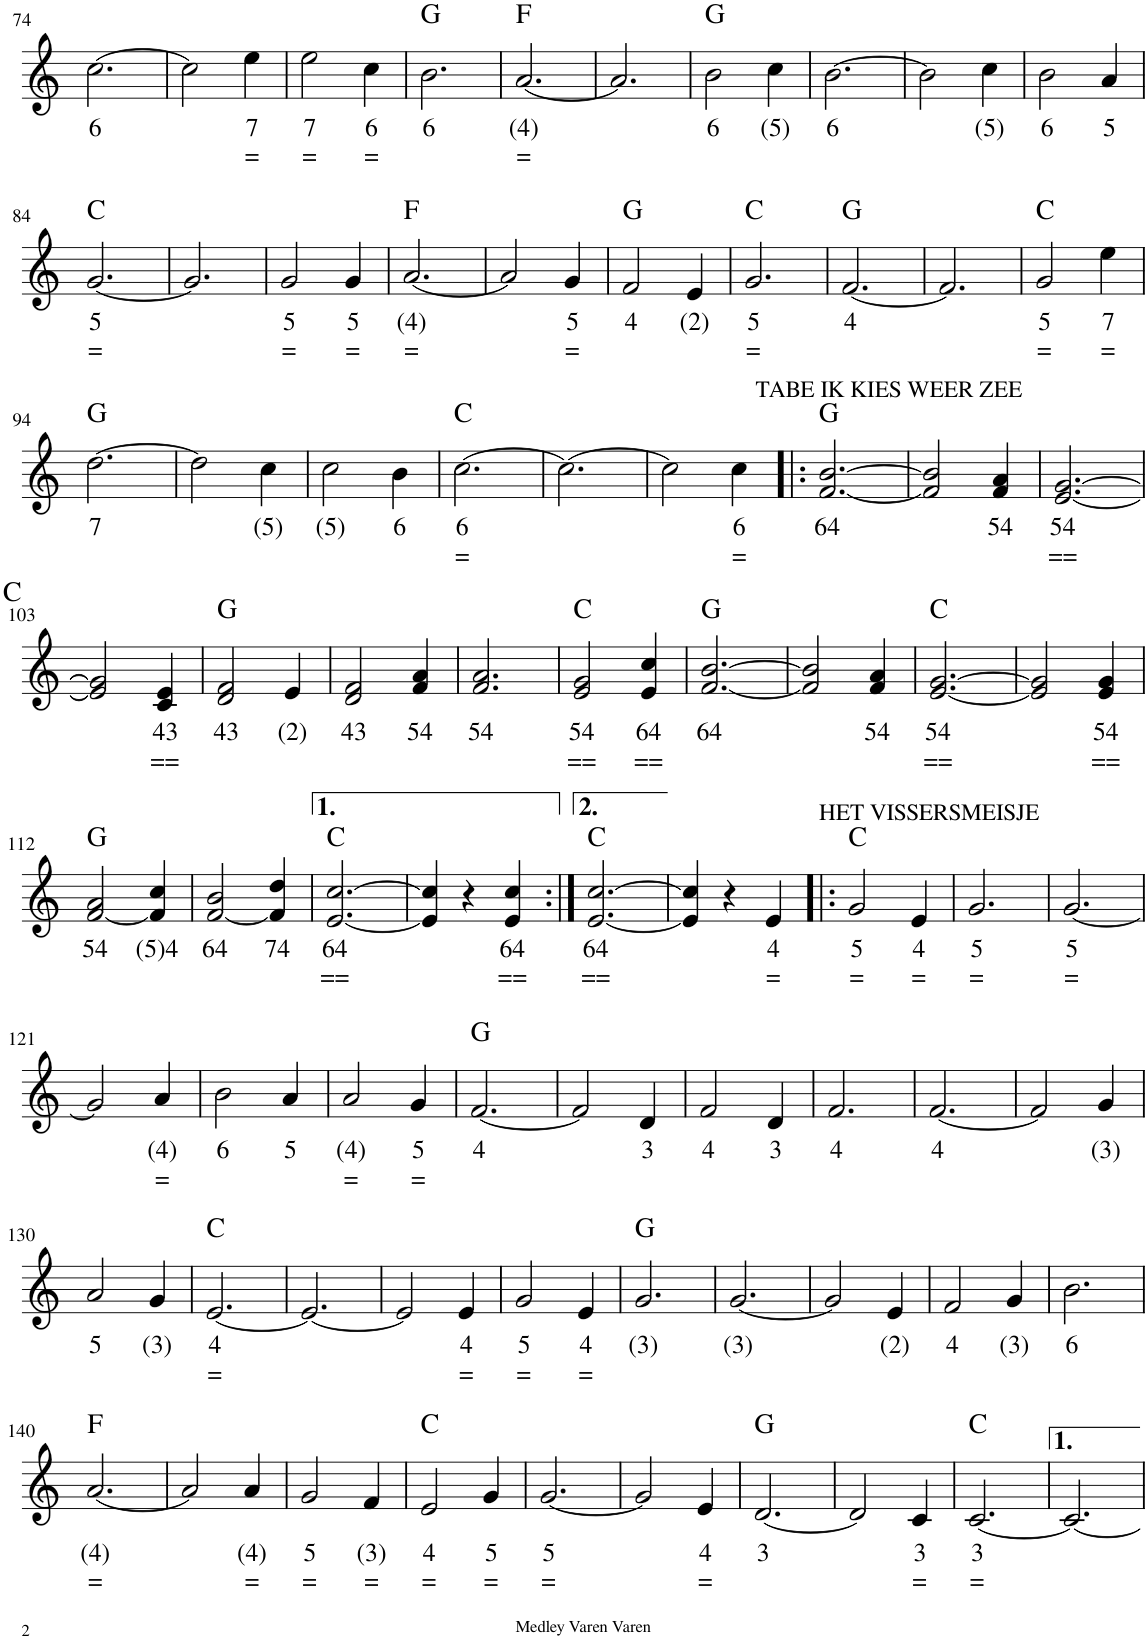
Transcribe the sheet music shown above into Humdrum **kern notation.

**kern	**text	**text	**harte
*part1	*part1	*part1	*part1
*staff1	*staff1	*staff1	*
*I"Stem	*	*	*
!!LO:PB:g=z
*clefG2	*	*	*
*k[]	*	*	*
*M3/4	*	*	*
=74	=74	=74	=74
!	!LO:LY:b	!	!
[2.cc\	6	.	.
=75	=75	=75	=75
2cc\]	.	.	.
!	!LO:LY:b	!LO:LY:b	!
4ee\	7	=	.
=76	=76	=76	=76
!	!LO:LY:b	!LO:LY:b	!
2ee\	7	=	.
!	!LO:LY:b	!LO:LY:b	!
4cc\	6	=	.
=77	=77	=77	=77
!	!LO:LY:b	!	!
2.b\	6	.	G:maj
=78	=78	=78	=78
!	!LO:LY:b	!LO:LY:b	!
[2.a/	(4)	=	F:maj
=79	=79	=79	=79
2.a/]	.	.	.
=80	=80	=80	=80
!	!LO:LY:b	!	!
2b\	6	.	G:maj
!	!LO:LY:b	!	!
4cc\	(5)	.	.
=81	=81	=81	=81
!	!LO:LY:b	!	!
[2.b\	6	.	.
=82	=82	=82	=82
2b\]	.	.	.
!	!LO:LY:b	!	!
4cc\	(5)	.	.
=83	=83	=83	=83
!	!LO:LY:b	!	!
2b\	6	.	.
!	!LO:LY:b	!	!
4a/	5	.	.
!!LO:LB:g=z
=84	=84	=84	=84
!	!LO:LY:b	!LO:LY:b	!
[2.g/	5	=	C:maj
=85	=85	=85	=85
2.g/]	.	.	.
=86	=86	=86	=86
!	!LO:LY:b	!LO:LY:b	!
2g/	5	=	.
!	!LO:LY:b	!LO:LY:b	!
4g/	5	=	.
=87	=87	=87	=87
!	!LO:LY:b	!LO:LY:b	!
[2.a/	(4)	=	F:maj
=88	=88	=88	=88
2a/]	.	.	.
!	!LO:LY:b	!LO:LY:b	!
4g/	5	=	.
=89	=89	=89	=89
!	!LO:LY:b	!	!
2f/	4	.	G:maj
!	!LO:LY:b	!	!
4e/	(2)	.	.
=90	=90	=90	=90
!	!LO:LY:b	!LO:LY:b	!
2.g/	5	=	C:maj
=91	=91	=91	=91
!	!LO:LY:b	!	!
[2.f/	4	.	G:maj
=92	=92	=92	=92
2.f/]	.	.	.
=93	=93	=93	=93
!	!LO:LY:b	!LO:LY:b	!
2g/	5	=	C:maj
!	!LO:LY:b	!LO:LY:b	!
4ee\	7	=	.
!!LO:LB:g=z
=94	=94	=94	=94
!	!LO:LY:b	!	!
[2.dd\	7	.	G:maj
=95	=95	=95	=95
2dd\]	.	.	.
!	!LO:LY:b	!	!
4cc\	(5)	.	.
=96	=96	=96	=96
!	!LO:LY:b	!	!
2cc\	(5)	.	.
!	!LO:LY:b	!	!
4b\	6	.	.
=97	=97	=97	=97
!	!LO:LY:b	!LO:LY:b	!
[2.cc\	6	=	C:maj
=98	=98	=98	=98
2.cc\_	.	.	.
=99	=99	=99	=99
2cc\]	.	.	.
!	!LO:LY:b	!LO:LY:b	!
4cc\	6	=	.
=100!|:	=100!|:	=100!|:	=100!|:
*k[]	*	*	*
!LO:TX:a:t=TABE IK KIES WEER ZEE	!	!	!
!	!LO:LY:b	!	!
[2.f/ [2.b/	64	.	G:maj
=101	=101	=101	=101
2f/] 2b/]	.	.	.
!	!LO:LY:b	!	!
4f/ 4a/	54	.	.
=102	=102	=102	=102
!	!LO:LY:b	!LO:LY:b	!
[2.e/ [2.g/	54	==	.
!!LO:LB:g=z
=103	=103	=103	=103
2e/] 2g/]	.	.	C:maj
!	!LO:LY:b	!LO:LY:b	!
4c/ 4e/	43	==	.
=104	=104	=104	=104
!	!LO:LY:b	!	!
2d/ 2f/	43	.	G:maj
!	!LO:LY:b	!	!
4e/	(2)	.	.
=105	=105	=105	=105
!	!LO:LY:b	!	!
2d/ 2f/	43	.	.
!	!LO:LY:b	!	!
4f/ 4a/	54	.	.
=106	=106	=106	=106
!	!LO:LY:b	!	!
2.f/ 2.a/	54	.	.
=107	=107	=107	=107
!	!LO:LY:b	!LO:LY:b	!
2e/ 2g/	54	==	C:maj
!	!LO:LY:b	!LO:LY:b	!
4e/ 4cc/	64	==	.
=108	=108	=108	=108
!	!LO:LY:b	!	!
[2.f/ [2.b/	64	.	G:maj
=109	=109	=109	=109
2f/] 2b/]	.	.	.
!	!LO:LY:b	!	!
4f/ 4a/	54	.	.
=110	=110	=110	=110
!	!LO:LY:b	!LO:LY:b	!
[2.e/ [2.g/	54	==	C:maj
=111	=111	=111	=111
2e/] 2g/]	.	.	.
!	!LO:LY:b	!LO:LY:b	!
4e/ 4g/	54	==	.
!!LO:LB:g=z
=112	=112	=112	=112
!	!LO:LY:b	!	!
[2f/ 2a/	54	.	G:maj
!	!LO:LY:b	!	!
4f/] 4cc/	(5)4	.	.
=113	=113	=113	=113
!	!LO:LY:b	!	!
[2f/ 2b/	64	.	.
!	!LO:LY:b	!	!
4f/] 4dd/	74	.	.
=114	=114	=114	=114
!	!LO:LY:b	!LO:LY:b	!
[2.e/ [2.cc/	64	==	C:maj
=115	=115	=115	=115
4e/] 4cc/]	.	.	.
4r	.	.	.
!	!LO:LY:b	!LO:LY:b	!
4e/ 4cc/	64	==	.
=116:|!	=116:|!	=116:|!	=116:|!
!	!LO:LY:b	!LO:LY:b	!
[2.e/ [2.cc/	64	==	C:maj
=117	=117	=117	=117
4e/] 4cc/]	.	.	.
4r	.	.	.
!	!LO:LY:b	!LO:LY:b	!
4e/	4	=	.
=118!|:	=118!|:	=118!|:	=118!|:
!LO:TX:a:t=HET VISSERSMEISJE	!	!	!
!	!LO:LY:b	!LO:LY:b	!
2g/	5	=	C:maj
!	!LO:LY:b	!LO:LY:b	!
4e/	4	=	.
=119	=119	=119	=119
!	!LO:LY:b	!LO:LY:b	!
2.g/	5	=	.
=120	=120	=120	=120
!	!LO:LY:b	!LO:LY:b	!
[2.g/	5	=	.
!!LO:LB:g=z
=121	=121	=121	=121
2g/]	.	.	.
!	!LO:LY:b	!LO:LY:b	!
4a/	(4)	=	.
=122	=122	=122	=122
!	!LO:LY:b	!	!
2b\	6	.	.
!	!LO:LY:b	!	!
4a/	5	.	.
=123	=123	=123	=123
!	!LO:LY:b	!LO:LY:b	!
2a/	(4)	=	.
!	!LO:LY:b	!LO:LY:b	!
4g/	5	=	.
=124	=124	=124	=124
!	!LO:LY:b	!	!
[2.f/	4	.	G:maj
=125	=125	=125	=125
2f/]	.	.	.
!	!LO:LY:b	!	!
4d/	3	.	.
=126	=126	=126	=126
!	!LO:LY:b	!	!
2f/	4	.	.
!	!LO:LY:b	!	!
4d/	3	.	.
=127	=127	=127	=127
!	!LO:LY:b	!	!
2.f/	4	.	.
=128	=128	=128	=128
!	!LO:LY:b	!	!
[2.f/	4	.	.
=129	=129	=129	=129
2f/]	.	.	.
!	!LO:LY:b	!	!
4g/	(3)	.	.
!!LO:LB:g=z
=130	=130	=130	=130
!	!LO:LY:b	!	!
2a/	5	.	.
!	!LO:LY:b	!	!
4g/	(3)	.	.
=131	=131	=131	=131
!	!LO:LY:b	!LO:LY:b	!
[2.e/	4	=	C:maj
=132	=132	=132	=132
2.e/_	.	.	.
=133	=133	=133	=133
2e/]	.	.	.
!	!LO:LY:b	!LO:LY:b	!
4e/	4	=	.
=134	=134	=134	=134
!	!LO:LY:b	!LO:LY:b	!
2g/	5	=	.
!	!LO:LY:b	!LO:LY:b	!
4e/	4	=	.
=135	=135	=135	=135
!	!LO:LY:b	!	!
2.g/	(3)	.	G:maj
=136	=136	=136	=136
!	!LO:LY:b	!	!
[2.g/	(3)	.	.
=137	=137	=137	=137
2g/]	.	.	.
!	!LO:LY:b	!	!
4e/	(2)	.	.
=138	=138	=138	=138
!	!LO:LY:b	!	!
2f/	4	.	.
!	!LO:LY:b	!	!
4g/	(3)	.	.
=139	=139	=139	=139
!	!LO:LY:b	!	!
2.b\	6	.	.
!!LO:LB:g=z
=140	=140	=140	=140
!	!LO:LY:b	!LO:LY:b	!
[2.a/	(4)	=	F:maj
=141	=141	=141	=141
2a/]	.	.	.
!	!LO:LY:b	!LO:LY:b	!
4a/	(4)	=	.
=142	=142	=142	=142
!	!LO:LY:b	!LO:LY:b	!
2g/	5	=	.
!	!LO:LY:b	!LO:LY:b	!
4f/	(3)	=	.
=143	=143	=143	=143
!	!LO:LY:b	!LO:LY:b	!
2e/	4	=	C:maj
!	!LO:LY:b	!LO:LY:b	!
4g/	5	=	.
=144	=144	=144	=144
!	!LO:LY:b	!LO:LY:b	!
[2.g/	5	=	.
=145	=145	=145	=145
2g/]	.	.	.
!	!LO:LY:b	!LO:LY:b	!
4e/	4	=	.
=146	=146	=146	=146
!	!LO:LY:b	!	!
[2.d/	3	.	G:maj
=147	=147	=147	=147
2d/]	.	.	.
!	!LO:LY:b	!LO:LY:b	!
4c/	3	=	.
=148	=148	=148	=148
!	!LO:LY:b	!LO:LY:b	!
[2.c/	3	=	C:maj
=149	=149	=149	=149
2.c/_	.	.	.
=	=	=	=
*-	*-	*-	*-
